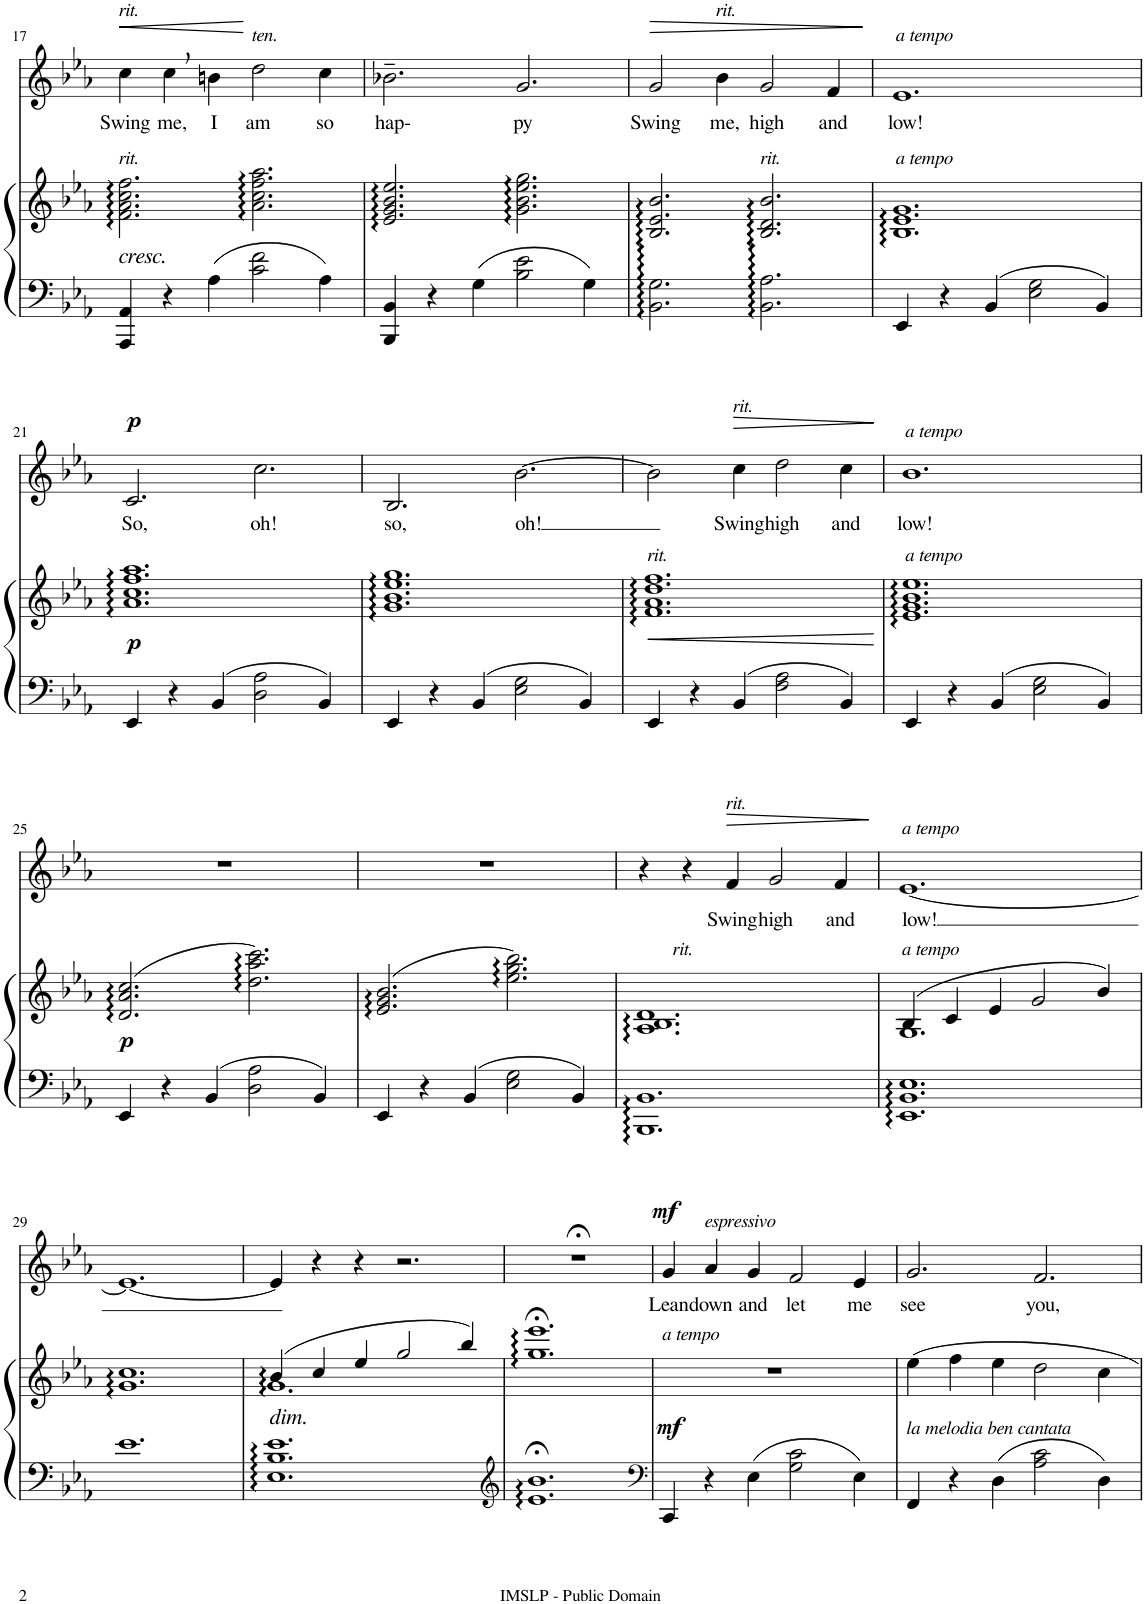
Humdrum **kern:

**kern	**kern	**dynam	**kern	**text	**dynam
*part2	*part2	*part2	*part1	*part1	*part1
*staff3	*staff2	*staff2/3	*staff1	*staff1	*staff1
*I"Piano	*	*	*I"Voice	*	*
*I'Pno	*	*	*	*	*
!!LO:PB:g=z
*clefF4	*clefG2	*	*clefG2	*	*
*	*	*	*Trd1c2	*	*
*k[b-e-a-]	*k[b-e-a-]	*	*k[b-e-a-]	*	*
*M6/4	*M6/4	*	*M6/4	*	*
=17	=17	=17	=17	=17	=17
!	!	!	!LO:TX:a:i:t=rit.	!	!
!	!LO:TX:a:i:t=rit.	!	!	!	!
!	!LO:TX:b:i:t=cresc.	!	!	!	!
!	!	!	!	!LO:LY:b	!LO:HP:b
4AAA-/ 4AA-/	2.f\ 2.a-\ 2.cc\ 2.ff\	.	4cc\	Swing	<
!	!	!	!	!LO:LY:b	!
4r	.	.	4cc,\	me,	.
!	!	!	!	!LO:LY:b	!
4A-\	.	.	4bn\	I	.
!	!	!	!LO:TX:a:i:t=ten.	!	!
!	!	!	!	!LO:LY:b	!
2c\ 2f\	2.a-\ 2.cc\ 2.ff\ 2.aa-\	.	2dd~\	am	[
!	!	!	!	!LO:LY:b	!
4A-\	.	.	4cc\	so	.
=18	=18	=18	=18	=18	=18
!	!	!	!	!LO:LY:b	!
4BBB-/ 4BB-/	2.e-/ 2.g/ 2.b-/ 2.ee-/	.	2.b-X~\	hap-	.
4r	.	.	.	.	.
4G\	.	.	.	.	.
!	!	!	!	!LO:LY:b	!
2B-\ 2e-\	2.g\ 2.b-\ 2.ee-\ 2.gg\	.	2.g/	py	.
4G\	.	.	.	.	.
=19	=19	=19	=19	=19	=19
!	!	!	!	!LO:LY:b	!LO:HP:b
2.BB-\ 2.G\	2.B-/ 2.e-/ 2.b-/	.	2g/	Swing	>
!	!	!	!LO:TX:a:i:t=rit.	!	!
!	!	!	!	!LO:LY:b	!
.	.	.	4b-\	me,	.
!	!LO:TX:a:i:t=rit.	!	!	!	!
!	!	!	!	!LO:LY:b	!
2.BB-\ 2.A-\	2.B-/ 2.d/ 2.b-/	.	2g/	high	.
!	!	!	!	!LO:LY:b	!
.	.	.	4f/	and	.
.	.	.	.	.	]
=20	=20	=20	=20	=20	=20
!	!	!	!LO:TX:a:i:t=a tempo	!	!
!	!LO:TX:a:i:t=a tempo	!	!	!	!
!	!	!	!	!LO:LY:b	!
4EE-/	1.B- 1.e- 1.g	.	1.e-	low!	.
4r	.	.	.	.	.
4BB-/	.	.	.	.	.
2E-\ 2G\	.	.	.	.	.
4BB-/	.	.	.	.	.
!!LO:LB:g=z
=21	=21	=21	=21	=21	=21
!	!	!LO:DY:b	!	!LO:LY:b	!LO:DY:a
4EE-/	1.a- 1.cc 1.ff 1.aa-	p	2.c/	So,	p
4r	.	.	.	.	.
4BB-/	.	.	.	.	.
!	!	!	!	!LO:LY:b	!
2D\ 2A-\	.	.	2.cc\	oh!	.
4BB-/	.	.	.	.	.
=22	=22	=22	=22	=22	=22
!	!	!	!	!LO:LY:b	!
4EE-/	1.g 1.b- 1.ee- 1.gg	.	2.B-/	so,	.
4r	.	.	.	.	.
4BB-/	.	.	.	.	.
!	!	!	!	!LO:LY:b	!
2E-\ 2G\	.	.	[2.b-\	oh!	.
4BB-/	.	.	.	.	.
=23	=23	=23	=23	=23	=23
!	!LO:TX:a:i:t=rit.	!	!	!	!
!	!	!LO:HP:b	!	!	!
4EE-/	1.f 1.a- 1.dd 1.ff	<	2b-\]	.	.
4r	.	.	.	.	.
!	!	!	!LO:TX:a:i:t=rit.	!	!
!	!	!	!	!LO:LY:b	!LO:HP:b
4BB-/	.	.	4cc\	Swing	>
!	!	!	!	!LO:LY:b	!
2F\ 2A-\	.	.	2dd\	high	.
!	!	!	!	!LO:LY:b	!
4BB-/	.	.	4cc\	and	.
.	.	[	.	.	]
=24	=24	=24	=24	=24	=24
!	!	!	!LO:TX:a:i:t=a tempo	!	!
!	!LO:TX:a:i:t=a tempo	!	!	!	!
!	!	!	!	!LO:LY:b	!
4EE-/	1.e- 1.g 1.b- 1.ee-	.	1.b-	low!	.
4r	.	.	.	.	.
4BB-/	.	.	.	.	.
2E-\ 2G\	.	.	.	.	.
4BB-/	.	.	.	.	.
!!LO:LB:g=z
=25	=25	=25	=25	=25	=25
!	!	!LO:DY:b	!	!	!
4EE-/	(2.d/ 2.a-/ 2.cc/	p	1.r	.	.
4r	.	.	.	.	.
4BB-/	.	.	.	.	.
2D\ 2A-\	2.dd\ 2.aa-\ 2.ccc\)	.	.	.	.
4BB-/	.	.	.	.	.
=26	=26	=26	=26	=26	=26
4EE-/	(2.e-/ 2.g/ 2.b-/	.	1.r	.	.
4r	.	.	.	.	.
4BB-/	.	.	.	.	.
2E-\ 2G\	2.ee-\ 2.gg\ 2.bb-\)	.	.	.	.
4BB-/	.	.	.	.	.
=27	=27	=27	=27	=27	=27
!	!LO:TX:a:i:t=rit.	!	!	!	!
1.BBB- 1.BB-	1.A- 1.B- 1.d	.	4r	.	.
.	.	.	4r	.	.
!	!	!	!LO:TX:a:i:t=rit.	!	!
!	!	!	!	!LO:LY:b	!LO:HP:b
.	.	.	4f/	Swing	>
!	!	!	!	!LO:LY:b	!
.	.	.	2g/	high	.
!	!	!	!	!LO:LY:b	!
.	.	.	4f/	and	.
.	.	.	.	.	]
=28	=28	=28	=28	=28	=28
*	*^	*	*	*	*
!	!	!	!	!LO:TX:a:i:t=a tempo	!	!
!	!LO:TX:a:i:t=a tempo	!	!	!	!	!
!	!	!	!	!	!LO:LY:b	!
1.EE- 1.BB- 1.E-	(4B-/	1.G	.	[1.e-	low!	.
.	4c/	.	.	.	.	.
.	4e-/	.	.	.	.	.
.	2g/	.	.	.	.	.
.	4b-/)	.	.	.	.	.
*	*v	*v	*	*	*	*
!!LO:LB:g=z
=29	=29	=29	=29	=29	=29
1.e-	1.g 1.cc	.	1.e-_	.	.
=30	=30	=30	=30	=30	=30
*	*^	*	*	*	*
!	!LO:TX:b:i:t=dim.	!	!	!	!	!
1.E- 1.B- 1.e-	(4b-/	1.g	.	4e-/]	.	.
.	4cc/	.	.	4r	.	.
.	4ee-/	.	.	4r	.	.
.	2gg/	.	.	2.r	.	.
.	4bb-/)	.	.	.	.	.
*	*v	*v	*	*	*	*
=31	=31	=31	=31	=31	=31
*clefG2	*	*	*	*	*
1.e-;< 1.b-;<	1.gg;< 1.eee-;<	.	1.r;<	.	.
=32	=32	=32	=32	=32	=32
*clefF4	*	*	*	*	*
!	!LO:TX:a:i:t=a tempo	!	!	!	!
!	!	!LO:DY:b	!	!LO:LY:b	!LO:DY:a
4CC/	1.r	mf	4g/	Lean	mf
!	!	!	!LO:TX:a:i:t=espressivo	!	!
!	!	!	!	!LO:LY:b	!
4r	.	.	4a-/	down	.
!	!	!	!	!LO:LY:b	!
4E-\	.	.	4g/	and	.
!	!	!	!	!LO:LY:b	!
2G\ 2c\	.	.	2f/	let	.
!	!	!	!	!LO:LY:b	!
4E-\	.	.	4e-/	me	.
=33	=33	=33	=33	=33	=33
!LO:TX:a:i:t=la melodia ben cantata	!	!	!	!	!
!	!	!	!	!LO:LY:b	!
4FF/	4ee-\	.	2.g/	see	.
4r	4ff\	.	.	.	.
4D\	4ee-\	.	.	.	.
!	!	!	!	!LO:LY:b	!
2A-\ 2c\	2dd\	.	2.f/	you,	.
4D\	4cc\	.	.	.	.
=	=	=	=	=	=
*-	*-	*-	*-	*-	*-
